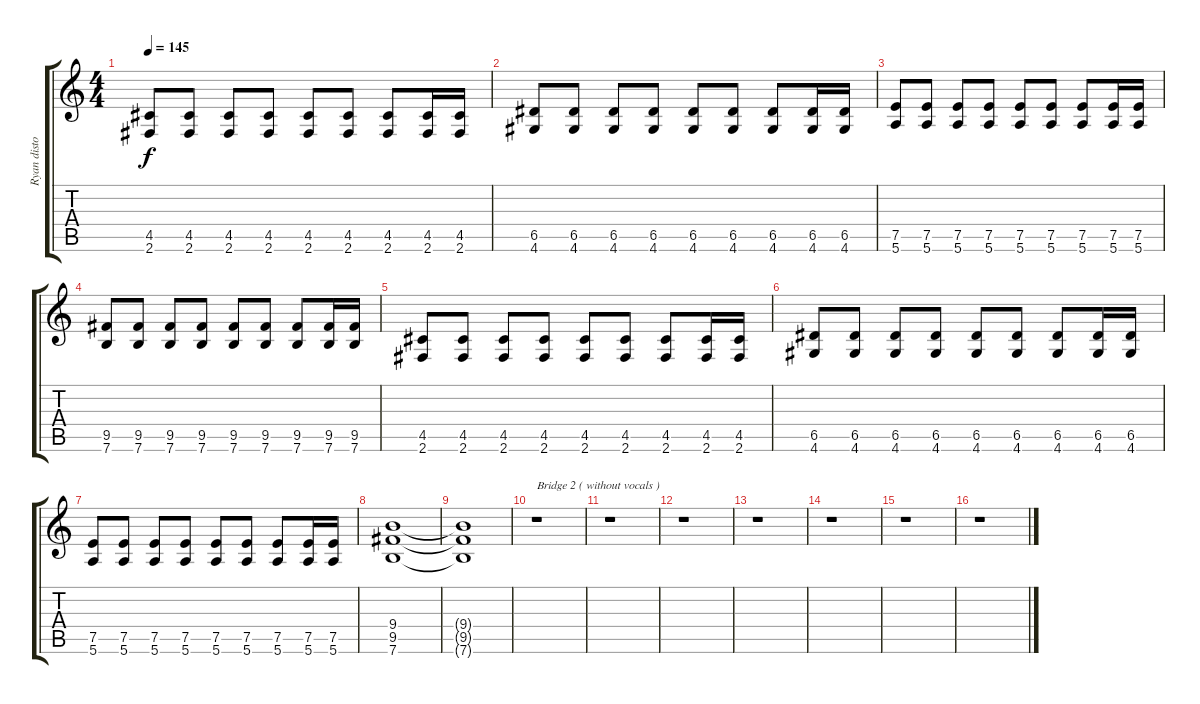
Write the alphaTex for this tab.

\track ("Ryan distortion" "Ryan disto") {instrument distortionguitar}
\staff {score tabs}
\tuning (E4 B3 G3 D3 A2 E2) {hide}
\ts (4 4)
\tempo 145
\clef g2
\ks c
(4.5 2.6).8{dy f} (4.5 2.6).8 (4.5 2.6).8 (4.5 2.6).8 (4.5 2.6).8 (4.5 2.6).8 (4.5 2.6).8 (4.5 2.6).16 (4.5 2.6).16 |
(6.5 4.6).8 (6.5 4.6).8 (6.5 4.6).8 (6.5 4.6).8 (6.5 4.6).8 (6.5 4.6).8 (6.5 4.6).8 (6.5 4.6).16 (6.5 4.6).16 |
(7.5 5.6).8 (7.5 5.6).8 (7.5 5.6).8 (7.5 5.6).8 (7.5 5.6).8 (7.5 5.6).8 (7.5 5.6).8 (7.5 5.6).16 (7.5 5.6).16 |
(9.5 7.6).8 (9.5 7.6).8 (9.5 7.6).8 (9.5 7.6).8 (9.5 7.6).8 (9.5 7.6).8 (9.5 7.6).8 (9.5 7.6).16 (9.5 7.6).16 |
(4.5 2.6).8 (4.5 2.6).8 (4.5 2.6).8 (4.5 2.6).8 (4.5 2.6).8 (4.5 2.6).8 (4.5 2.6).8 (4.5 2.6).16 (4.5 2.6).16 |
(6.5 4.6).8 (6.5 4.6).8 (6.5 4.6).8 (6.5 4.6).8 (6.5 4.6).8 (6.5 4.6).8 (6.5 4.6).8 (6.5 4.6).16 (6.5 4.6).16 |
(7.5 5.6).8 (7.5 5.6).8 (7.5 5.6).8 (7.5 5.6).8 (7.5 5.6).8 (7.5 5.6).8 (7.5 5.6).8 (7.5 5.6).16 (7.5 5.6).16 |
(9.4 9.5 7.6).1 |
(9.4{t} 9.5{t} 7.6{t}).1 |
r.1{txt "Bridge 2 ( without vocals )"} |
r.1 |
r.1 |
r.1 |
r.1 |
r.1 |
r.1
